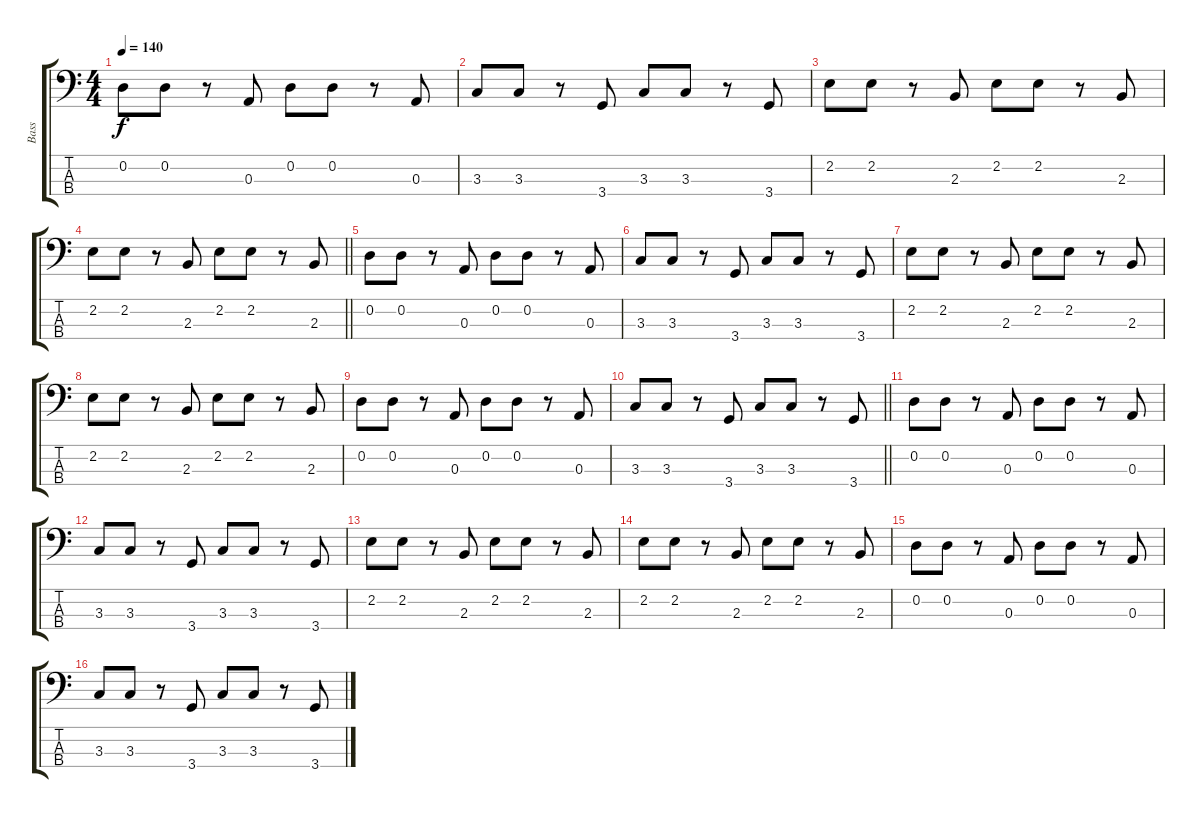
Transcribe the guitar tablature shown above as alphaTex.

\track ("Bass" "Bass") {instrument electricbassfinger}
\staff {score tabs}
\tuning (G2 D2 A1 E1) {hide}
\ts (4 4)
\tempo 140
\clef f4
\ks c
0.2.8{dy f} 0.2.8 r.8 0.3.8 0.2.8 0.2.8 r.8 0.3.8 |
3.3.8 3.3.8 r.8 3.4.8 3.3.8 3.3.8 r.8 3.4.8 |
2.2.8 2.2.8 r.8 2.3.8 2.2.8 2.2.8 r.8 2.3.8 |
\barLineRight lightlight
2.2.8 2.2.8 r.8 2.3.8 2.2.8 2.2.8 r.8 2.3.8 |
0.2.8 0.2.8 r.8 0.3.8 0.2.8 0.2.8 r.8 0.3.8 |
3.3.8 3.3.8 r.8 3.4.8 3.3.8 3.3.8 r.8 3.4.8 |
2.2.8 2.2.8 r.8 2.3.8 2.2.8 2.2.8 r.8 2.3.8 |
2.2.8 2.2.8 r.8 2.3.8 2.2.8 2.2.8 r.8 2.3.8 |
0.2.8 0.2.8 r.8 0.3.8 0.2.8 0.2.8 r.8 0.3.8 |
\barLineRight lightlight
3.3.8 3.3.8 r.8 3.4.8 3.3.8 3.3.8 r.8 3.4.8 |
\section ("" "")
0.2.8 0.2.8 r.8 0.3.8 0.2.8 0.2.8 r.8 0.3.8 |
3.3.8 3.3.8 r.8 3.4.8 3.3.8 3.3.8 r.8 3.4.8 |
2.2.8 2.2.8 r.8 2.3.8 2.2.8 2.2.8 r.8 2.3.8 |
2.2.8 2.2.8 r.8 2.3.8 2.2.8 2.2.8 r.8 2.3.8 |
0.2.8 0.2.8 r.8 0.3.8 0.2.8 0.2.8 r.8 0.3.8 |
3.3.8 3.3.8 r.8 3.4.8 3.3.8 3.3.8 r.8 3.4.8
